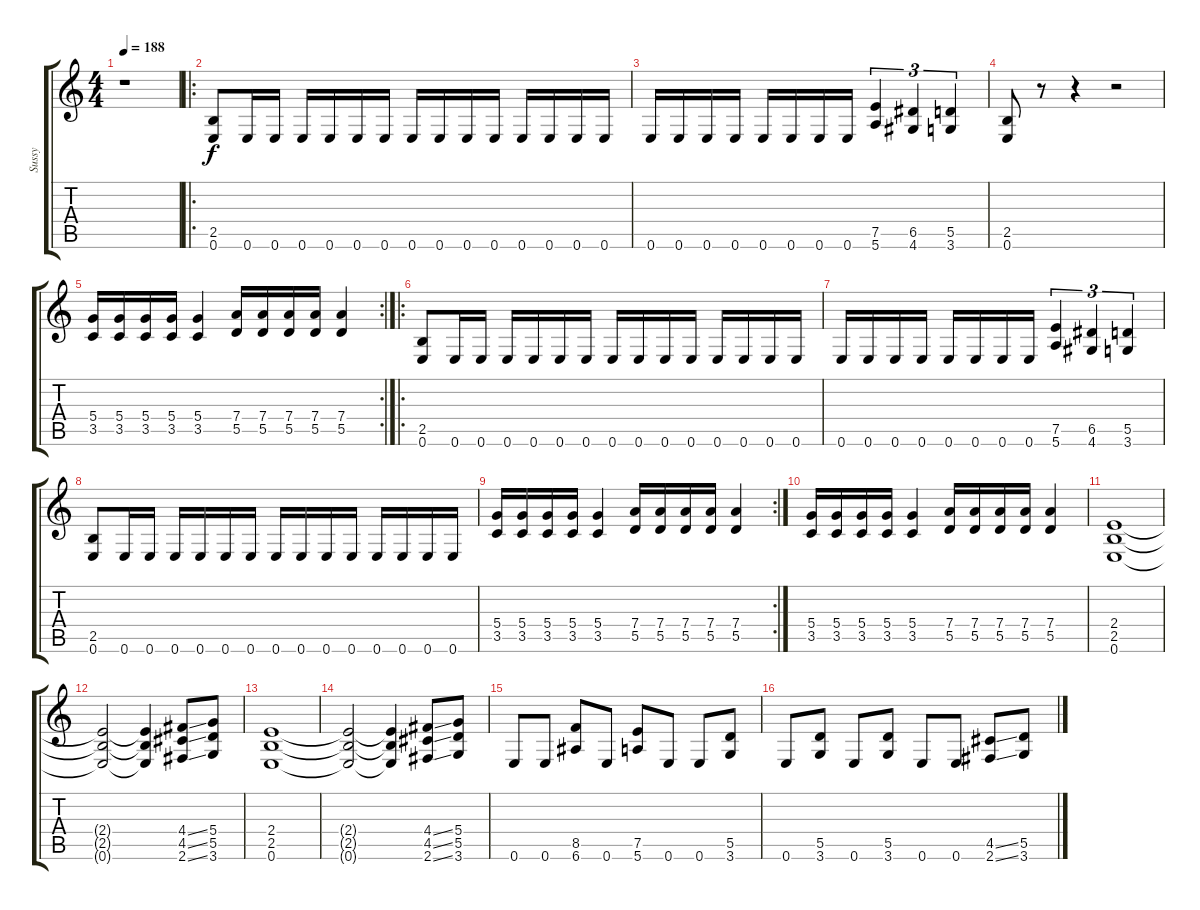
\track ("Sussy" "Sussy") {instrument overdrivenguitar}
\staff {score tabs}
\tuning (E4 B3 G3 D3 A2 E2) {hide}
\ts (4 4)
\tempo 188
\clef g2
\ks c
r.1{dy f instrument overdrivenguitar} |
\ro
(2.5 0.6).8 0.6.16 0.6.16 0.6.16 0.6.16 0.6.16 0.6.16 0.6.16 0.6.16 0.6.16 0.6.16 0.6.16 0.6.16 0.6.16 0.6.16 |
0.6.16 0.6.16 0.6.16 0.6.16 0.6.16 0.6.16 0.6.16 0.6.16 (7.5 5.6).4{tu (3 2)} (6.5 4.6).4{tu (3 2)} (5.5 3.6).4{tu (3 2)} |
(2.5 0.6).8 r.8 r.4 r.2 |
\rc 2
(5.4 3.5).16 (5.4 3.5).16 (5.4 3.5).16 (5.4 3.5).16 (5.4 3.5).4 (7.4 5.5).16 (7.4 5.5).16 (7.4 5.5).16 (7.4 5.5).16 (7.4 5.5).4 |
\ro
(2.5 0.6).8 0.6.16 0.6.16 0.6.16 0.6.16 0.6.16 0.6.16 0.6.16 0.6.16 0.6.16 0.6.16 0.6.16 0.6.16 0.6.16 0.6.16 |
0.6.16 0.6.16 0.6.16 0.6.16 0.6.16 0.6.16 0.6.16 0.6.16 (7.5 5.6).4{tu (3 2)} (6.5 4.6).4{tu (3 2)} (5.5 3.6).4{tu (3 2)} |
(2.5 0.6).8 0.6.16 0.6.16 0.6.16 0.6.16 0.6.16 0.6.16 0.6.16 0.6.16 0.6.16 0.6.16 0.6.16 0.6.16 0.6.16 0.6.16 |
\rc 2
(5.4 3.5).16 (5.4 3.5).16 (5.4 3.5).16 (5.4 3.5).16 (5.4 3.5).4 (7.4 5.5).16 (7.4 5.5).16 (7.4 5.5).16 (7.4 5.5).16 (7.4 5.5).4 |
(5.4 3.5).16 (5.4 3.5).16 (5.4 3.5).16 (5.4 3.5).16 (5.4 3.5).4 (7.4 5.5).16 (7.4 5.5).16 (7.4 5.5).16 (7.4 5.5).16 (7.4 5.5).4 |
(2.4 2.5 0.6).1 |
(2.4{t} 2.5{t} 0.6{t}).2 (2.4{t} 2.5{t} 0.6{t}).4 (4.4{ss} 4.5{ss} 2.6{ss}).8 (5.4 5.5 3.6).8 |
(2.4 2.5 0.6).1 |
(2.4{t} 2.5{t} 0.6{t}).2 (2.4{t} 2.5{t} 0.6{t}).4 (4.4{ss} 4.5{ss} 2.6{ss}).8 (5.4 5.5 3.6).8 |
0.6.8 0.6.8 (8.5 6.6).8 0.6.8 (7.5 5.6).8 0.6.8 0.6.8 (5.5 3.6).8 |
0.6.8 (5.5 3.6).8 0.6.8 (5.5 3.6).8 0.6.8 0.6.8 (4.5{ss} 2.6{ss}).8 (5.5 3.6).8
